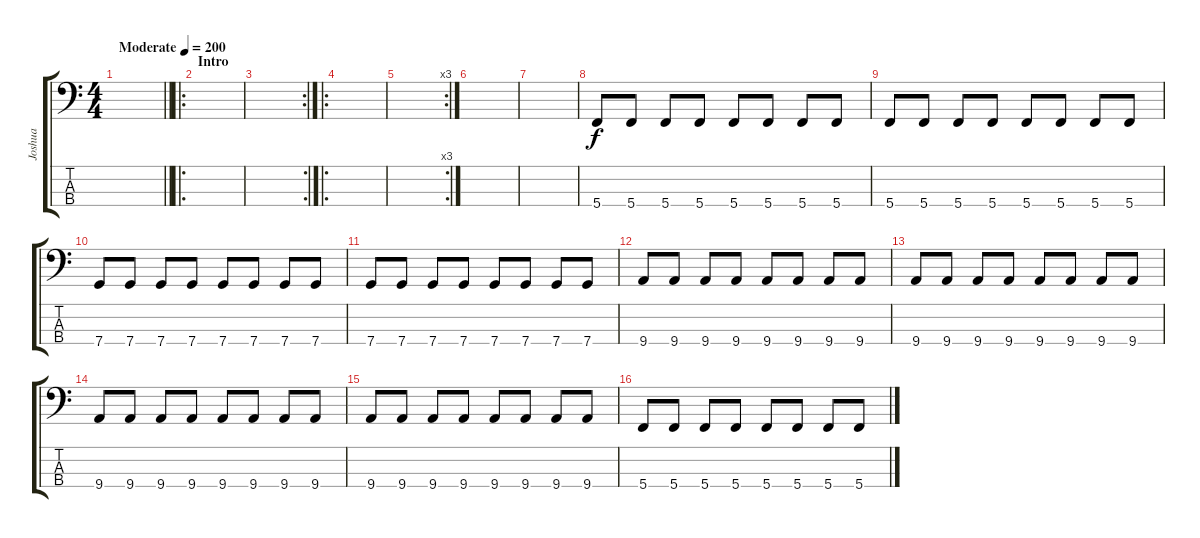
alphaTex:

\track ("Joshua" "Joshua") {instrument electricbasspick}
\staff {score tabs}
\tuning (F2 C2 G1 C1) {hide}
\ts (4 4)
\tempo (200 "Moderate")
\clef f4
\barLineRight lightlight
\ks c
|
\ro
\section ("" "Intro")
|
\rc 2
|
\ro
|
\rc 3
|
|
|
5.4.8 5.4.8 5.4.8 5.4.8 5.4.8 5.4.8 5.4.8 5.4.8 |
5.4.8 5.4.8 5.4.8 5.4.8 5.4.8 5.4.8 5.4.8 5.4.8 |
7.4.8 7.4.8 7.4.8 7.4.8 7.4.8 7.4.8 7.4.8 7.4.8 |
7.4.8 7.4.8 7.4.8 7.4.8 7.4.8 7.4.8 7.4.8 7.4.8 |
9.4.8 9.4.8 9.4.8 9.4.8 9.4.8 9.4.8 9.4.8 9.4.8 |
9.4.8 9.4.8 9.4.8 9.4.8 9.4.8 9.4.8 9.4.8 9.4.8 |
9.4.8 9.4.8 9.4.8 9.4.8 9.4.8 9.4.8 9.4.8 9.4.8 |
9.4.8 9.4.8 9.4.8 9.4.8 9.4.8 9.4.8 9.4.8 9.4.8 |
5.4.8 5.4.8 5.4.8 5.4.8 5.4.8 5.4.8 5.4.8 5.4.8
